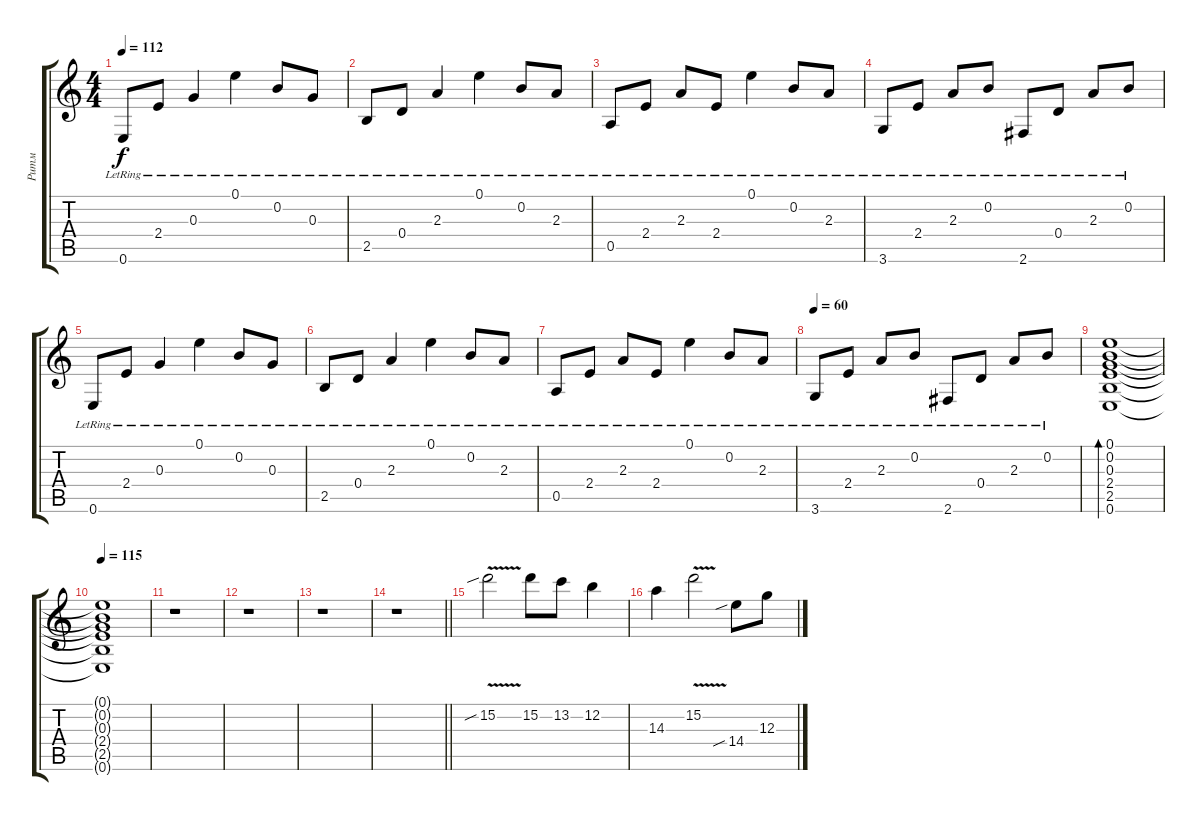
\track ("Ритм" "Ритм") {instrument electricguitarclean}
\staff {score tabs}
\tuning (E4 B3 G3 D3 A2 E2) {hide}
\ts (4 4)
\tempo 112
\clef g2
\ks c
0.6{lr}.8{dy f} 2.4{lr}.8 0.3{lr}.4 0.1{lr}.4 0.2{lr}.8 0.3{lr}.8 |
2.5{lr}.8 0.4{lr}.8 2.3{lr}.4 0.1{lr}.4 0.2{lr}.8 2.3{lr}.8 |
0.5{lr}.8 2.4{lr}.8 2.3{lr}.8 2.4{lr}.8 0.1{lr}.4 0.2{lr}.8 2.3{lr}.8 |
3.6{lr}.8 2.4{lr}.8 2.3{lr}.8 0.2{lr}.8 2.6{lr}.8 0.4{lr}.8 2.3{lr}.8 0.2{lr}.8 |
0.6{lr}.8 2.4{lr}.8 0.3{lr}.4 0.1{lr}.4 0.2{lr}.8 0.3{lr}.8 |
2.5{lr}.8 0.4{lr}.8 2.3{lr}.4 0.1{lr}.4 0.2{lr}.8 2.3{lr}.8 |
0.5{lr}.8 2.4{lr}.8 2.3{lr}.8 2.4{lr}.8 0.1{lr}.4 0.2{lr}.8 2.3{lr}.8 |
\tempo 60
3.6{lr}.8 2.4{lr}.8 2.3{lr}.8 0.2{lr}.8 2.6{lr}.8 0.4{lr}.8 2.3{lr}.8 0.2{lr}.8 |
(0.1 0.2 0.3 2.4 2.5 0.6).1{bd 240} |
\tempo 115
(0.1{t} 0.2{t} 0.3{t} 2.4{t} 2.5{t} 0.6{t}).1 |
r.1 |
r.1 |
r.1 |
\barLineRight lightlight
r.1{instrument distortionguitar} |
15.2{v sib}.2 15.2.8 13.2.8 12.2.4 |
14.3.4 15.2{v}.2 14.4{sib}.8 12.3.8
